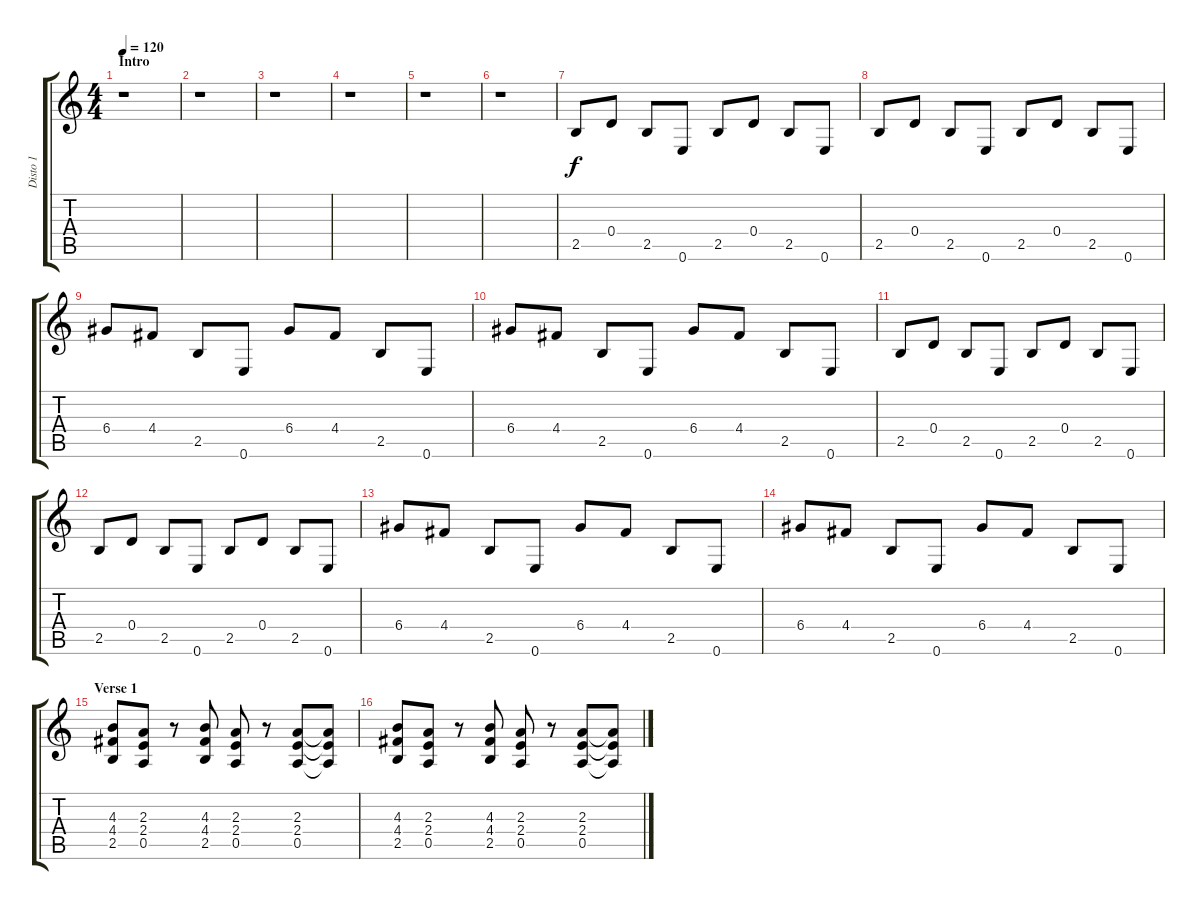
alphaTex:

\track ("Disto 1" "Disto 1") {instrument distortionguitar}
\staff {score tabs}
\tuning (E4 B3 G3 D3 A2 E2) {hide}
\ts (4 4)
\section ("" "Intro")
\tempo 120
\clef g2
\ks c
r.1{dy f instrument distortionguitar} |
r.1 |
r.1 |
r.1 |
r.1 |
r.1 |
2.5.8{volume 14} 0.4.8 2.5.8 0.6.8 2.5.8 0.4.8 2.5.8 0.6.8 |
2.5.8 0.4.8 2.5.8 0.6.8 2.5.8 0.4.8 2.5.8 0.6.8 |
6.4.8 4.4.8 2.5.8 0.6.8 6.4.8 4.4.8 2.5.8 0.6.8 |
6.4.8 4.4.8 2.5.8 0.6.8 6.4.8 4.4.8 2.5.8 0.6.8 |
2.5.8 0.4.8 2.5.8 0.6.8 2.5.8 0.4.8 2.5.8 0.6.8 |
2.5.8 0.4.8 2.5.8 0.6.8 2.5.8 0.4.8 2.5.8 0.6.8 |
6.4.8 4.4.8 2.5.8 0.6.8 6.4.8 4.4.8 2.5.8 0.6.8 |
6.4.8 4.4.8 2.5.8 0.6.8 6.4.8 4.4.8 2.5.8 0.6.8 |
\section ("" "Verse 1")
(4.3 4.4 2.5).8{volume 11} (2.3 2.4 0.5).8 r.8 (4.3 4.4 2.5).8 (2.3 2.4 0.5).8 r.8 (2.3 2.4 0.5).8 (2.3{t} 2.4{t} 0.5{t}).8 |
(4.3 4.4 2.5).8 (2.3 2.4 0.5).8 r.8 (4.3 4.4 2.5).8 (2.3 2.4 0.5).8 r.8 (2.3 2.4 0.5).8 (2.3{t} 2.4{t} 0.5{t}).8
